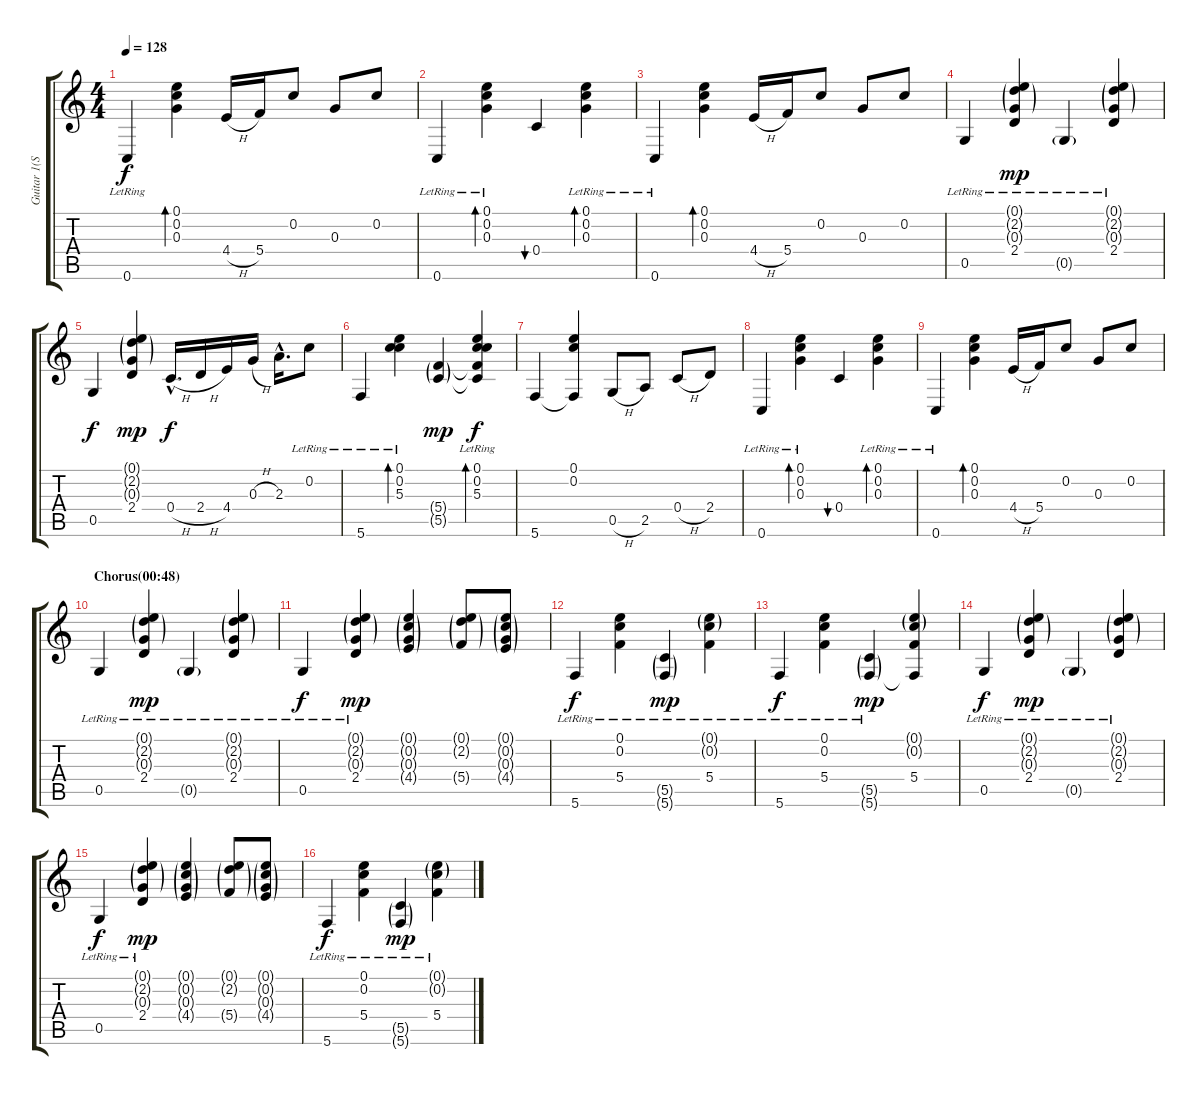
\track ("Guitar 1(Skin Tyson)" "Guitar 1(S") {instrument acousticguitarsteel}
\staff {score tabs}
\tuning (E4 C4 G3 C3 G2 C2) {hide}
\ts (4 4)
\tempo 128
\clef g2
\ks c
0.6{lr}.4{dy f} (0.1 0.2 0.3).4{bd 60} 4.4{h}.16 5.4.16 0.2.8 0.3.8 0.2.8 |
0.6{lr}.4 (0.1{lr} 0.2{lr} 0.3{lr}).4{bd 60} 0.4.4{bu 60} (0.1{lr} 0.2{lr} 0.3{lr}).4{bd 60} |
0.6{lr}.4 (0.1 0.2 0.3).4{bd 60} 4.4{h}.16 5.4.16 0.2.8 0.3.8 0.2.8 |
0.5{lr}.4 (0.1{g lr} 2.2{g lr} 0.3{g lr} 2.4{lr}).4{dy mp} 0.5{g lr}.4 (0.1{g} 2.2{g} 0.3{g} 2.4{lr}).4 |
0.5.4{dy f} (0.1{g} 2.2{g} 0.3{g} 2.4).4{dy mp} 0.4{h hac}.16{d dy f} 2.4{h}.16 4.4.16 0.3{h}.16 2.3{hac}.16{d} 0.2{lr}.8 |
5.6{lr}.4 (0.1 0.2{lr} 5.3{lr}).4{bd 60} (5.4{g} 5.5{g}).4{dy mp} (0.1{lr} 0.2{lr} 5.3{lr} 5.4{t} 5.5{t}).4{bd 60 dy f} |
5.6.4 (0.1 0.2 5.6{t}).4 0.5{h}.8 2.5.8 0.4{h}.8 2.4.8 |
0.6{lr}.4 (0.1{lr} 0.2{lr} 0.3{lr}).4{bd 60} 0.4.4{bu 60} (0.1{lr} 0.2{lr} 0.3{lr}).4{bd 60} |
0.6{lr}.4 (0.1 0.2 0.3).4{bd 60} 4.4{h}.16 5.4.16 0.2.8 0.3.8 0.2.8 |
\section ("" "Chorus(00:48)")
0.5{lr}.4 (0.1{g} 2.2{g lr} 0.3{g lr} 2.4{lr}).4{dy mp} 0.5{g lr}.4 (0.1{g lr} 2.2{g lr} 0.3{g lr} 2.4{lr}).4 |
0.5{lr}.4{dy f} (0.1{g} 2.2{g lr} 0.3{g lr} 2.4{lr}).4{dy mp} (0.1{g} 0.2{g} 0.3{g} 4.4{g}).4 (0.1{g} 2.2{g} 5.4{g}).8 (0.1{g} 0.2{g} 0.3{g} 4.4{g}).8 |
5.6{lr}.4{dy f} (0.1{lr} 0.2{lr} 5.4{lr}).4 (5.5{g lr} 5.6{g lr}).4{dy mp} (0.1{g lr} 0.2{g lr} 5.4{lr}).4 |
5.6{lr}.4{dy f} (0.1{lr} 0.2{lr} 5.4{lr}).4 (5.5{g lr} 5.6{g}).4{dy mp} (0.1{g} 0.2{g} 5.4 5.6{t}).4 |
0.5{lr}.4{dy f} (0.1{g} 2.2{g lr} 0.3{g lr} 2.4{lr}).4{dy mp} 0.5{g lr}.4 (0.1{g lr} 2.2{g lr} 0.3{g lr} 2.4{lr}).4 |
0.5{lr}.4{dy f} (0.1{g} 2.2{g lr} 0.3{g lr} 2.4{lr}).4{dy mp} (0.1{g} 0.2{g} 0.3{g} 4.4{g}).4 (0.1{g} 2.2{g} 5.4{g}).8 (0.1{g} 0.2{g} 0.3{g} 4.4{g}).8 |
5.6{lr}.4{dy f} (0.1{lr} 0.2{lr} 5.4{lr}).4 (5.5{g lr} 5.6{g lr}).4{dy mp} (0.1{g lr} 0.2{g lr} 5.4{lr}).4
